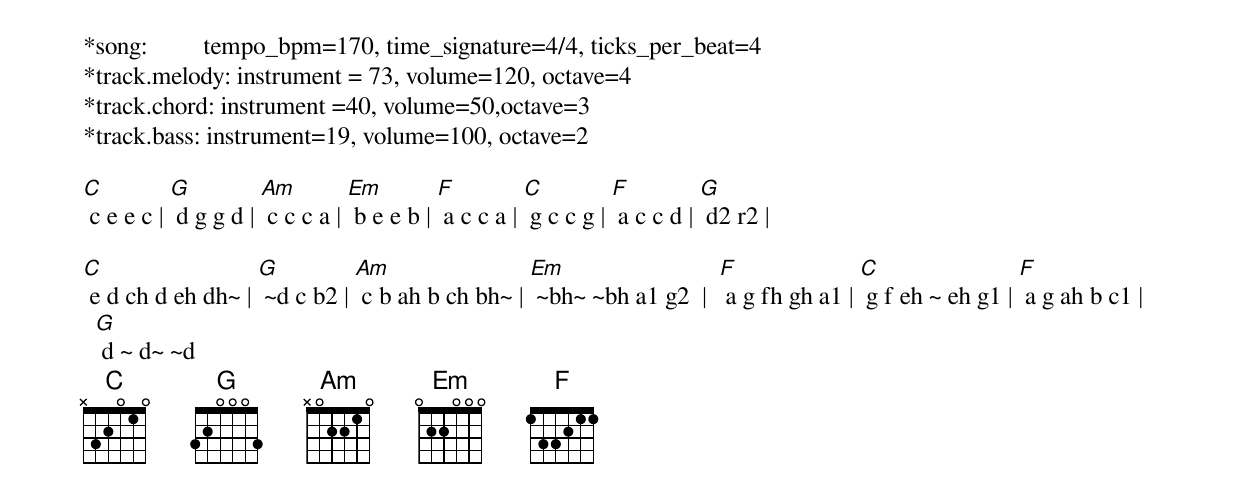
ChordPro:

*song:         tempo_bpm=170, time_signature=4/4, ticks_per_beat=4
*track.melody: instrument = 73, volume=120, octave=4
*track.chord: instrument =40, volume=50,octave=3
*track.bass: instrument=19, volume=100, octave=2

[C] c e e c | [G] d g g d | [Am] c c c a | [Em] b e e b | [F] a c c a | [C] g c c g | [F] a c c d | [G] d2 r2 |

[C] e d ch d eh dh~ | [G] ~d c b2 | [Am] c b ah b ch bh~ | [Em] ~bh~ ~bh a1 g2  |  [F] a g fh gh a1 | [C] g f eh ~ eh g1 | [F] a g ah b c1 | [G] d ~ d~ ~d
